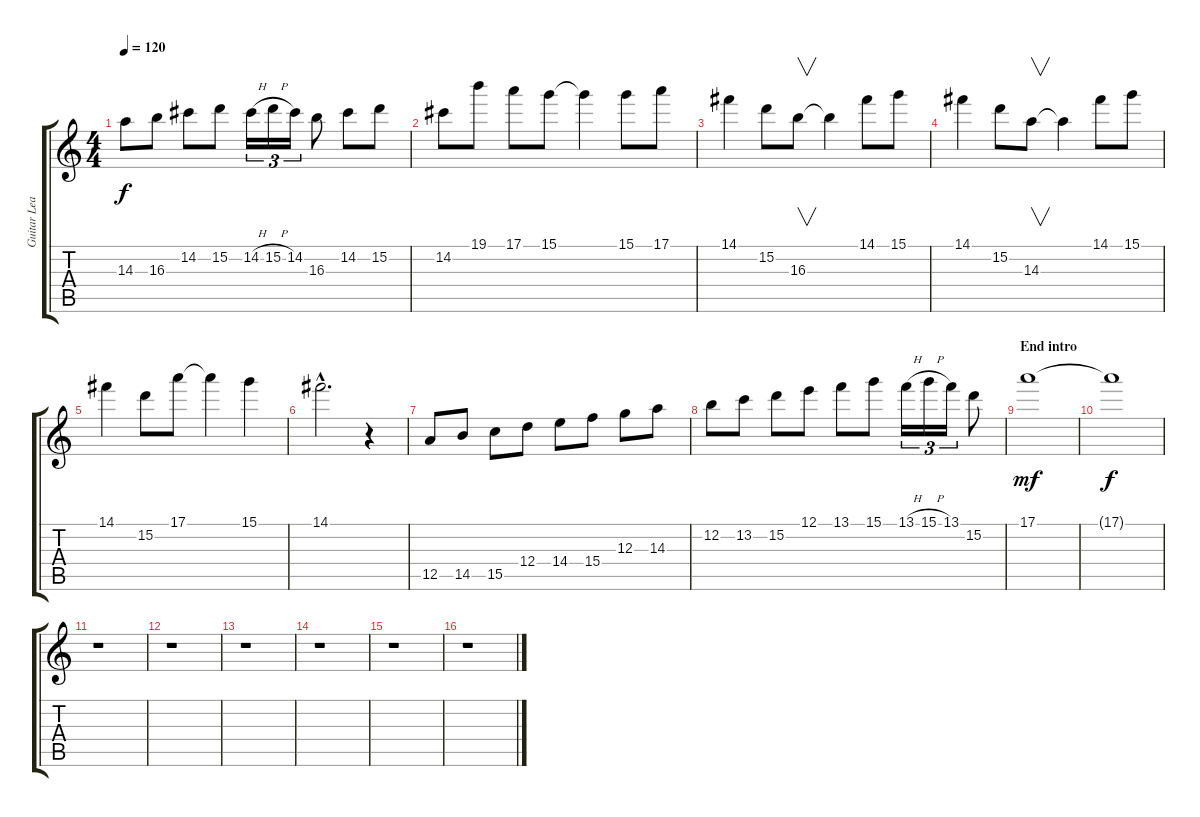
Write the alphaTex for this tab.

\track ("Guitar Lead (Solo)" "Guitar Lea") {instrument distortionguitar}
\staff {score tabs}
\tuning (E4 B3 G3 D3 A2 E2) {hide}
\ts (4 4)
\tempo 120
\clef g2
\ks c
14.3.8{dy f} 16.3.8 14.2.8 15.2.8 14.2{h}.16{tu (3 2)} 15.2{h}.16{tu (3 2)} 14.2.16{tu (3 2)} 16.3.8 14.2.8 15.2.8 |
14.2.8 19.1.8 17.1.8 15.1.8 15.1{t}.4 15.1.8 17.1.8 |
14.1.4 15.2.8 16.3.8{v} 16.3{t}.4 14.1.8 15.1.8 |
14.1.4 15.2.8 14.3.8{v} 14.3{t}.4 14.1.8 15.1.8 |
14.1.4 15.2.8 17.1.8 17.1{t}.4 15.1.4 |
14.1{hac}.2{d} r.4 |
12.5.8 14.5.8 15.5.8 12.4.8 14.4.8 15.4.8 12.3.8 14.3.8 |
12.2.8 13.2.8 15.2.8 12.1.8 13.1.8 15.1.8 13.1{h}.16{tu (3 2)} 15.1{h}.16{tu (3 2)} 13.1.16{tu (3 2)} 15.2.8 |
\section ("" "End intro")
17.1.1{dy mf volume 3} |
17.1{t}.1{dy f} |
r.1 |
r.1 |
r.1 |
r.1 |
r.1 |
r.1
